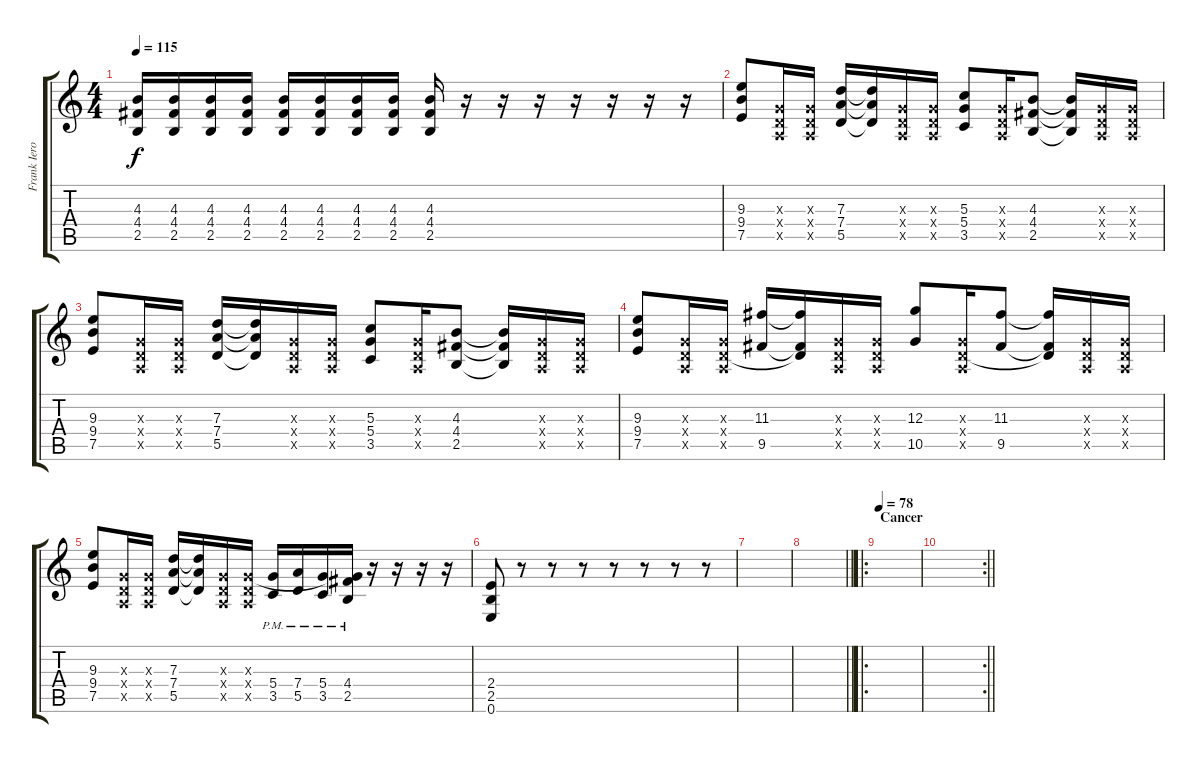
\track ("Frank Iero [Rhythm Guitar]" "Frank Iero") {instrument overdrivenguitar}
\staff {score tabs}
\tuning (E4 B3 G3 D3 A2 E2) {hide}
\ts (4 4)
\tempo 115
\clef g2
\ks c
(4.3 4.4 2.5).16{dy f} (4.3 4.4 2.5).16 (4.3 4.4 2.5).16 (4.3 4.4 2.5).16 (4.3 4.4 2.5).16 (4.3 4.4 2.5).16 (4.3 4.4 2.5).16 (4.3 4.4 2.5).16 (4.3 4.4 2.5).16 r.16 r.16 r.16 r.16 r.16 r.16 r.16 |
(9.3 9.4 7.5).8 (0.3{x} 0.4{x} 0.5{x}).16 (0.3{x} 0.4{x} 0.5{x}).16 (7.3 7.4 5.5).16 (7.3{t} 7.4{t} 5.5{t}).16 (0.3{x} 0.4{x} 0.5{x}).16 (0.3{x} 0.4{x} 0.5{x}).16 (5.3 5.4 3.5).8 (0.3{x} 0.4{x} 0.5{x}).16 (4.3 4.4 2.5).8 (4.3{t} 4.4{t} 2.5{t}).16 (0.3{x} 0.4{x} 0.5{x}).16 (0.3{x} 0.4{x} 0.5{x}).16 |
(9.3 9.4 7.5).8 (0.3{x} 0.4{x} 0.5{x}).16 (0.3{x} 0.4{x} 0.5{x}).16 (7.3 7.4 5.5).16 (7.3{t} 7.4{t} 5.5{t}).16 (0.3{x} 0.4{x} 0.5{x}).16 (0.3{x} 0.4{x} 0.5{x}).16 (5.3 5.4 3.5).8 (0.3{x} 0.4{x} 0.5{x}).16 (4.3 4.4 2.5).8 (4.3{t} 4.4{t} 2.5{t}).16 (0.3{x} 0.4{x} 0.5{x}).16 (0.3{x} 0.4{x} 0.5{x}).16 |
(9.3 9.4 7.5).8 (0.3{x} 0.4{x} 0.5{x}).16 (0.3{x} 0.4{x} 0.5{x}).16 (11.3 9.5).16 (11.3{t} 0.4{t} 9.5{t}).16 (0.3{x} 0.4{x} 0.5{x}).16 (0.3{x} 0.4{x} 0.5{x}).16 (12.3 10.5).8 (0.3{x} 0.4{x} 0.5{x}).16 (11.3 9.5).8 (11.3{t} 0.4{t} 9.5{t}).16 (0.3{x} 0.4{x} 0.5{x}).16 (0.3{x} 0.4{x} 0.5{x}).16 |
(9.3 9.4 7.5).8 (0.3{x} 0.4{x} 0.5{x}).16 (0.3{x} 0.4{x} 0.5{x}).16 (7.3 7.4 5.5).16 (7.3{t} 7.4{t} 5.5{t}).16 (0.3{x} 0.4{x} 0.5{x}).16 (0.3{x} 0.4{x} 0.5{x}).16 (5.4{pm} 3.5{pm}).16 (7.4{pm} 5.5{pm}).16 (5.4{pm} 3.5{pm}).16 (0.3{t} 4.4{pm} 2.5{pm}).16 r.16 r.16 r.16 r.16 |
(2.4 2.5 0.6).8 r.8 r.8 r.8 r.8 r.8 r.8 r.8 |
|
\barLineRight lightlight
|
\ro
\section ("" "Cancer")
\tempo 78
|
\rc 2
\barLineRight lightlight
